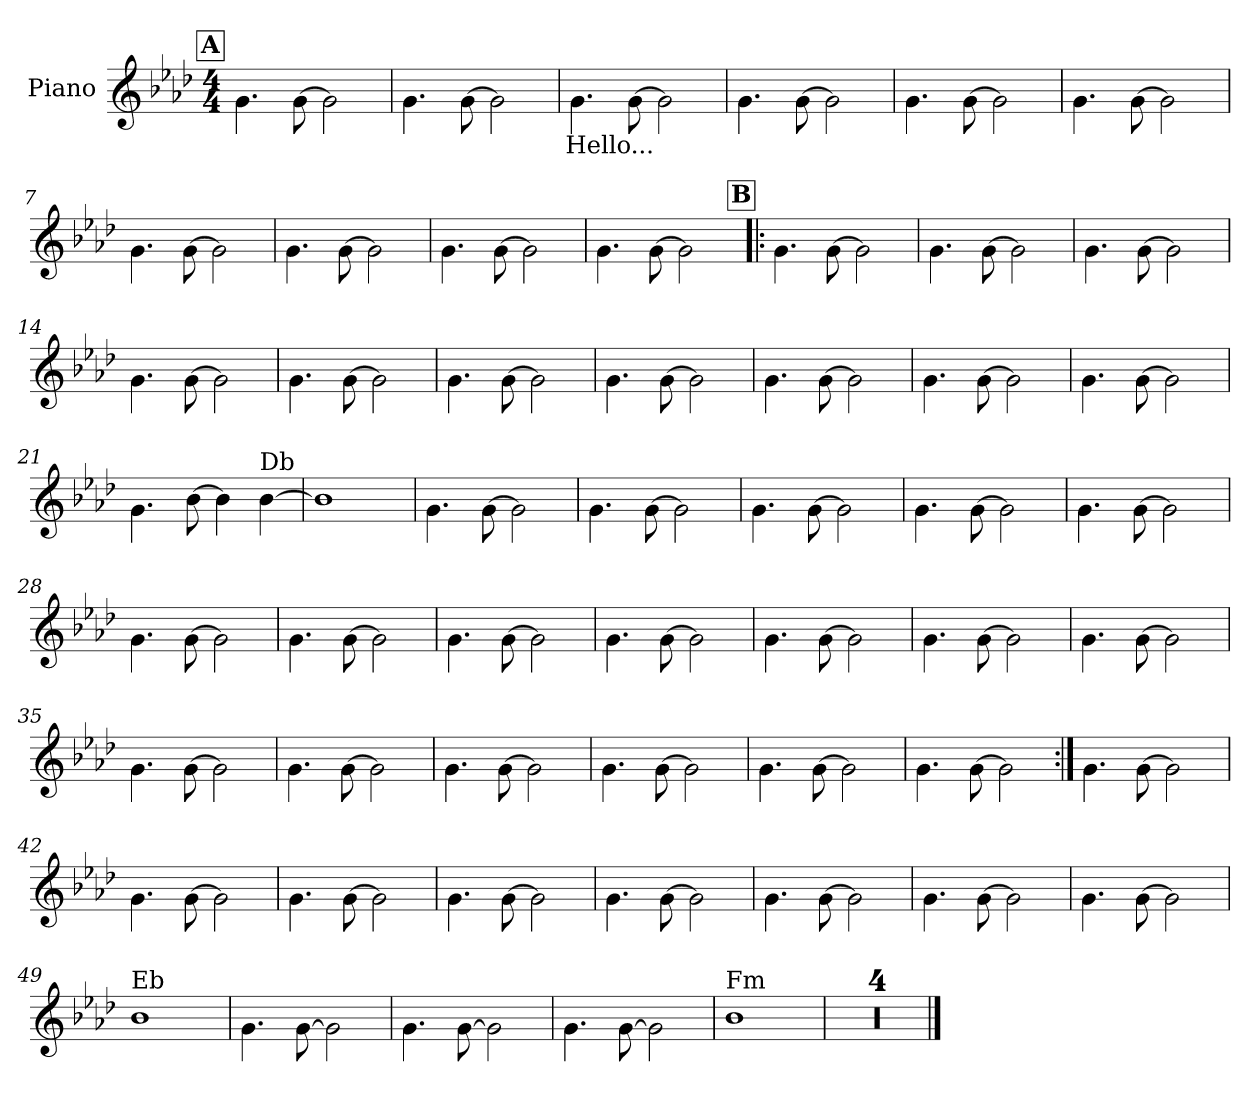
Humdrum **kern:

**kern	**text
*part1	*part1
*staff1	*staff1
*I"Piano	*
*I'Pno.	*
*clefG2	*
*k[b-e-a-d-]	*
*M4/4	*
!!LO:REH:place=s1:a:B:fs=14:t=A
=1	=1
4.g\	.
[8g\	.
2g\]	.
=2	=2
4.g\	.
[8g\	.
2g\]	.
=3	=3
!	!LO:LY:b
4.g\	Hello...
[8g\	.
2g\]	.
=4	=4
4.g\	.
[8g\	.
2g\]	.
!!LO:LB:g=z
=5	=5
4.g\	.
[8g\	.
2g\]	.
=6	=6
4.g\	.
[8g\	.
2g\]	.
=7	=7
4.g\	.
[8g\	.
2g\]	.
=8	=8
4.g\	.
[8g\	.
2g\]	.
!!LO:LB:g=z
=9	=9
4.g\	.
[8g\	.
2g\]	.
=10	=10
4.g\	.
[8g\	.
2g\]	.
!!LO:REH:place=s1:a:B:fs=14:t=B
=11!|:	=11!|:
4.g\	.
[8g\	.
2g\]	.
=12	=12
4.g\	.
[8g\	.
2g\]	.
!!LO:LB:g=z
=13	=13
4.g\	.
[8g\	.
2g\]	.
=14	=14
4.g\	.
[8g\	.
2g\]	.
=15	=15
4.g\	.
[8g\	.
2g\]	.
=16	=16
4.g\	.
[8g\	.
2g\]	.
!!LO:LB:g=z
=17	=17
4.g\	.
[8g\	.
2g\]	.
=18	=18
4.g\	.
[8g\	.
2g\]	.
=19	=19
4.g\	.
[8g\	.
2g\]	.
=20	=20
4.g\	.
[8g\	.
2g\]	.
!!LO:LB:g=z
=21	=21
4.g\	.
[8b-\	.
4b-\]	.
!LO:TX:a:t=Db	!
[4b-\	.
=22	=22
1b-]	.
=23	=23
4.g\	.
[8g\	.
2g\]	.
=24	=24
4.g\	.
[8g\	.
2g\]	.
!!LO:LB:g=z
=25	=25
4.g\	.
[8g\	.
2g\]	.
=26	=26
4.g\	.
[8g\	.
2g\]	.
=27	=27
4.g\	.
[8g\	.
2g\]	.
=28	=28
4.g\	.
[8g\	.
2g\]	.
!!LO:LB:g=z
=29	=29
4.g\	.
[8g\	.
2g\]	.
=30	=30
4.g\	.
[8g\	.
2g\]	.
=31	=31
4.g\	.
[8g\	.
2g\]	.
=32	=32
4.g\	.
[8g\	.
2g\]	.
!!LO:LB:g=z
=33	=33
4.g\	.
[8g\	.
2g\]	.
=34	=34
4.g\	.
[8g\	.
2g\]	.
=35	=35
4.g\	.
[8g\	.
2g\]	.
=36	=36
4.g\	.
[8g\	.
2g\]	.
!!LO:LB:g=z
=37	=37
4.g\	.
[8g\	.
2g\]	.
=38	=38
4.g\	.
[8g\	.
2g\]	.
=39	=39
4.g\	.
[8g\	.
2g\]	.
=40	=40
4.g\	.
[8g\	.
2g\]	.
!!LO:PB:g=z
=41:|!	=41:|!
4.g\	.
[8g\	.
2g\]	.
=42	=42
4.g\	.
[8g\	.
2g\]	.
=43	=43
4.g\	.
[8g\	.
2g\]	.
=44	=44
4.g\	.
[8g\	.
2g\]	.
!!LO:LB:g=z
=45	=45
4.g\	.
[8g\	.
2g\]	.
=46	=46
4.g\	.
[8g\	.
2g\]	.
=47	=47
4.g\	.
[8g\	.
2g\]	.
=48	=48
4.g\	.
[8g\	.
2g\]	.
!!LO:LB:g=z
=49	=49
!LO:TX:a:t=Eb	!
1b-	.
=50	=50
4.g\	.
[8g\	.
2g\]	.
=51	=51
4.g\	.
[8g\	.
2g\]	.
=52	=52
4.g\	.
[8g\	.
2g\]	.
!!LO:LB:g=z
=53	=53
!LO:TX:a:t=Fm	!
1b-	.
=54	=54
1r	.
=55	=55
1r	.
=56	=56
1r	.
=57	=57
1r	.
==	==
*-	*-
